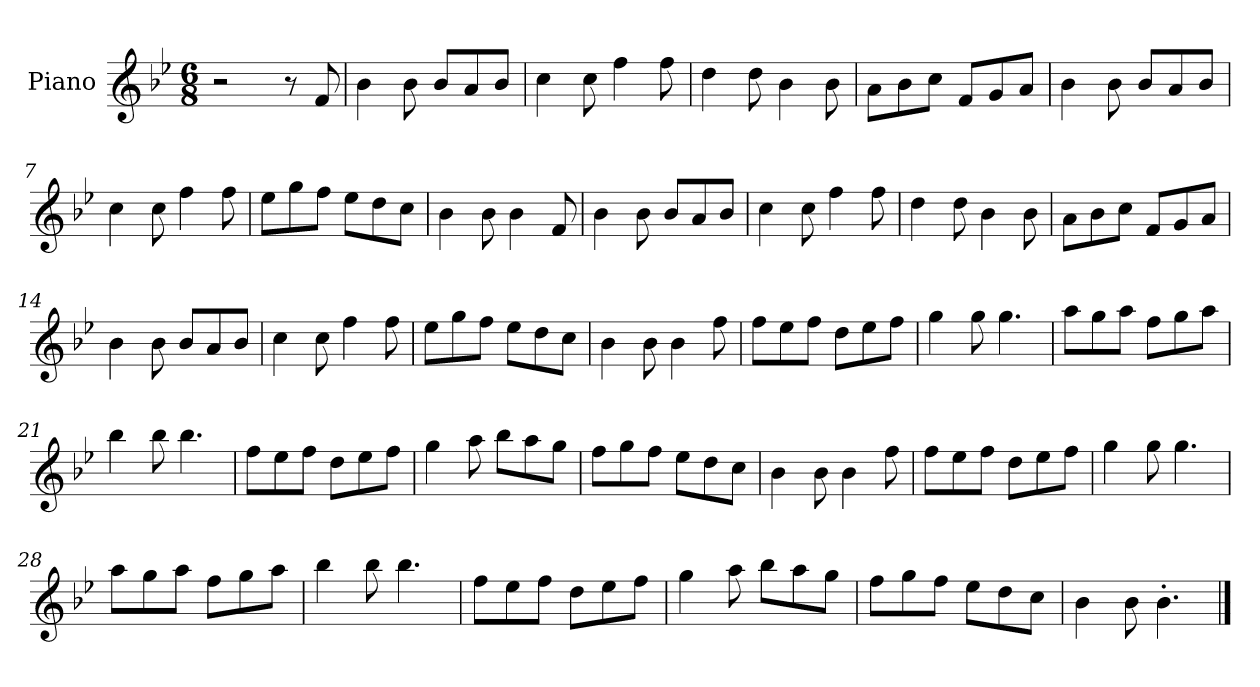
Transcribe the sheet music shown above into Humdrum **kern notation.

**kern
*part1
*staff1
*I"Piano
*I'Pno
*clefG2
*k[b-e-]
*M6/8
=1
2r
8r
8f/
=2
4b-\
8b-\
8b-/L
8a/
8b-/J
=3
4cc\
8cc\
4ff\
8ff\
=4
4dd\
8dd\
4b-\
8b-\
=5
8a\L
8b-\
8cc\J
8f/L
8g/
8a/J
=6
4b-\
8b-\
8b-/L
8a/
8b-/J
=7
4cc\
8cc\
4ff\
8ff\
=8
8ee-\L
8gg\
8ff\J
8ee-\L
8dd\
8cc\J
=9
4b-\
8b-\
4b-\
8f/
=10
4b-\
8b-\
8b-/L
8a/
8b-/J
=11
4cc\
8cc\
4ff\
8ff\
=12
4dd\
8dd\
4b-\
8b-\
=13
8a\L
8b-\
8cc\J
8f/L
8g/
8a/J
=14
4b-\
8b-\
8b-/L
8a/
8b-/J
=15
4cc\
8cc\
4ff\
8ff\
=16
8ee-\L
8gg\
8ff\J
8ee-\L
8dd\
8cc\J
=17
4b-\
8b-\
4b-\
8ff\
=18
8ff\L
8ee-\
8ff\J
8dd\L
8ee-\
8ff\J
=19
4gg\
8gg\
4.gg\
=20
8aa\L
8gg\
8aa\J
8ff\L
8gg\
8aa\J
=21
4bb-\
8bb-\
4.bb-\
=22
8ff\L
8ee-\
8ff\J
8dd\L
8ee-\
8ff\J
=23
4gg\
8aa\
8bb-\L
8aa\
8gg\J
=24
8ff\L
8gg\
8ff\J
8ee-\L
8dd\
8cc\J
=25
4b-\
8b-\
4b-\
8ff\
=26
8ff\L
8ee-\
8ff\J
8dd\L
8ee-\
8ff\J
=27
4gg\
8gg\
4.gg\
=28
8aa\L
8gg\
8aa\J
8ff\L
8gg\
8aa\J
=29
4bb-\
8bb-\
4.bb-\
=30
8ff\L
8ee-\
8ff\J
8dd\L
8ee-\
8ff\J
=31
4gg\
8aa\
8bb-\L
8aa\
8gg\J
=32
8ff\L
8gg\
8ff\J
8ee-\L
8dd\
8cc\J
=33
4b-\
8b-\
4.b-'\
==
*-
